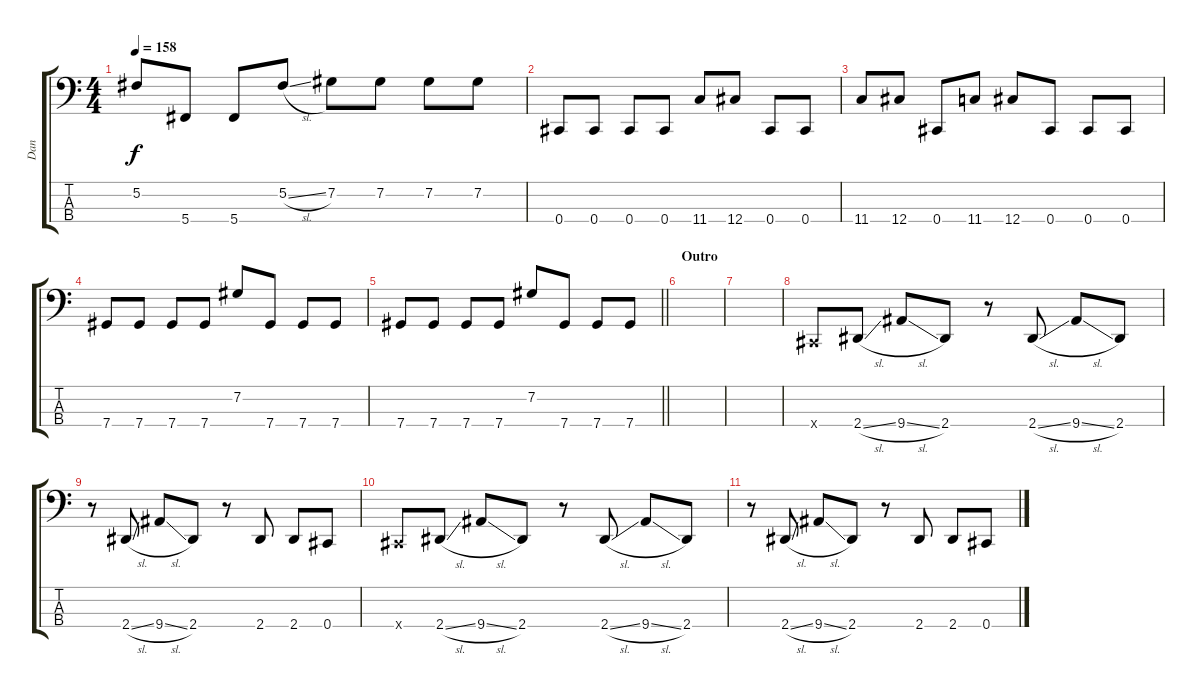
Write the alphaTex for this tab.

\track ("Dan" "Dan") {instrument electricbasspick}
\staff {score tabs}
\tuning (Gb2 Db2 Ab1 Db1) {hide}
\ts (4 4)
\tempo 158
\clef f4
\ks c
5.2.8{dy f} 5.4.8 5.4.8 5.2{sl}.8 7.2.8 7.2.8 7.2.8 7.2.8 |
0.4.8 0.4.8 0.4.8 0.4.8 11.4.8 12.4.8 0.4.8 0.4.8 |
11.4.8 12.4.8 0.4.8 11.4.8 12.4.8 0.4.8 0.4.8 0.4.8 |
7.4.8 7.4.8 7.4.8 7.4.8 7.2.8 7.4.8 7.4.8 7.4.8 |
\barLineRight lightlight
7.4.8 7.4.8 7.4.8 7.4.8 7.2.8 7.4.8 7.4.8 7.4.8 |
\section ("" "Outro")
|
|
0.4{x}.8 2.4{sl}.8 9.4{sl}.8 2.4.8 r.8 2.4{sl}.8 9.4{sl}.8 2.4.8 |
r.8 2.4{sl}.8 9.4{sl}.8 2.4.8 r.8 2.4.8 2.4.8 0.4.8 |
0.4{x}.8 2.4{sl}.8 9.4{sl}.8 2.4.8 r.8 2.4{sl}.8 9.4{sl}.8 2.4.8 |
r.8 2.4{sl}.8 9.4{sl}.8 2.4.8 r.8 2.4.8 2.4.8 0.4.8
